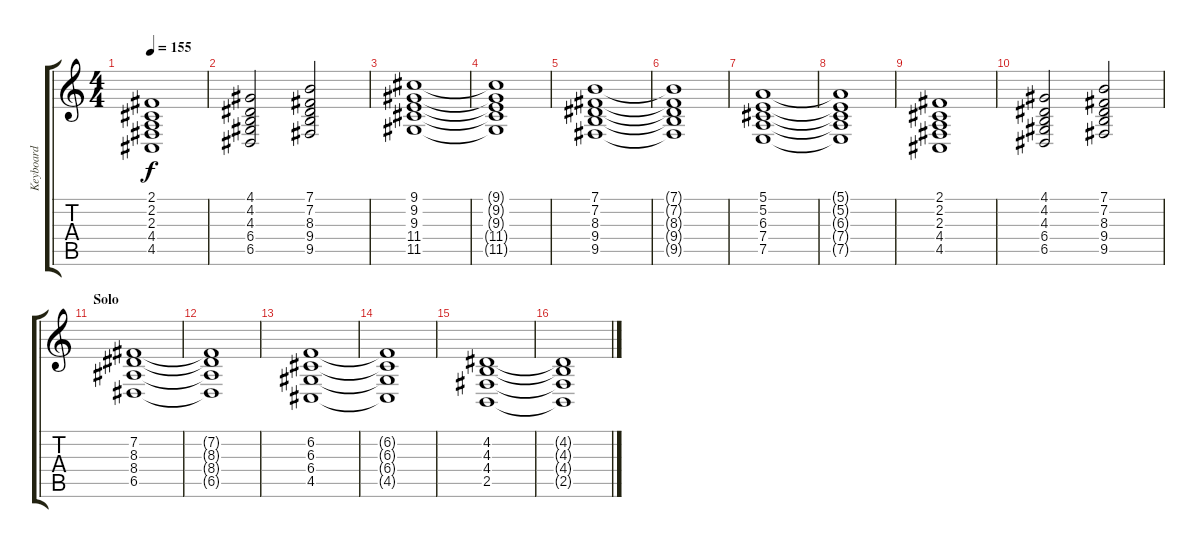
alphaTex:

\track ("Keyboard" "Keyboard") {instrument stringensemble1}
\staff {score tabs}
\tuning (E4 B3 G3 D3 A2 E2) {hide}
\ts (4 4)
\tempo 155
\clef g2
\ks c
(2.1 2.2 2.3 4.4 4.5).1{dy f} |
(4.1 4.2 4.3 6.4 6.5).2 (7.1 7.2 8.3 9.4 9.5).2 |
(9.1 9.2 9.3 11.4 11.5).1 |
(9.1{t} 9.2{t} 9.3{t} 11.4{t} 11.5{t}).1 |
(7.1 7.2 8.3 9.4 9.5).1 |
(7.1{t} 7.2{t} 8.3{t} 9.4{t} 9.5{t}).1 |
(5.1 5.2 6.3 7.4 7.5).1 |
(5.1{t} 5.2{t} 6.3{t} 7.4{t} 7.5{t}).1 |
(2.1 2.2 2.3 4.4 4.5).1 |
(4.1 4.2 4.3 6.4 6.5).2 (7.1 7.2 8.3 9.4 9.5).2 |
\section ("" "Solo")
(7.2 8.3 8.4 6.5).1 |
(7.2{t} 8.3{t} 8.4{t} 6.5{t}).1 |
(6.2 6.3 6.4 4.5).1 |
(6.2{t} 6.3{t} 6.4{t} 4.5{t}).1 |
(4.2 4.3 4.4 2.5).1 |
(4.2{t} 4.3{t} 4.4{t} 2.5{t}).1
